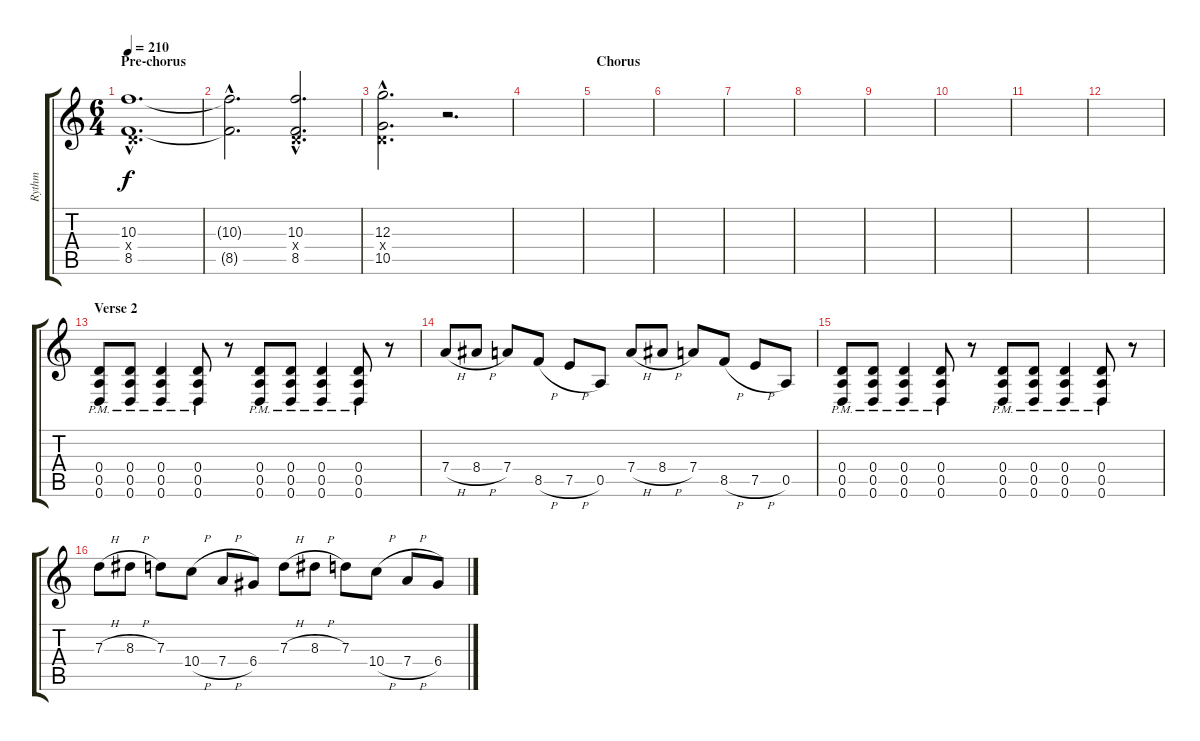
\track ("Rythm" "Rythm") {instrument distortionguitar}
\staff {score tabs}
\tuning (E4 B3 G3 D3 A2 D2) {hide}
\ts (6 4)
\section ("" "Pre-chorus")
\tempo 210
\clef g2
\ks c
(10.3{hac} 0.4{hac x} 8.5{hac}).1{d dy f volume 16 instrument acousticguitarsteel} |
(10.3{hac t} 8.5{hac t}).2{d} (10.3{hac} 0.4{hac x} 8.5{hac}).2{d} |
(12.3{hac} 0.4{hac x} 10.5{hac}).2{d} r.2{d} |
|
\section ("" "Chorus")
|
|
|
|
|
|
|
|
\section ("" "Verse 2")
(0.4{pm} 0.5{pm} 0.6{pm}).8{volume 16 instrument distortionguitar} (0.4{pm} 0.5{pm} 0.6{pm}).8 (0.4{pm} 0.5{pm} 0.6{pm}).4 (0.4{pm} 0.5{pm} 0.6{pm}).8 r.8 (0.4{pm} 0.5{pm} 0.6{pm}).8 (0.4{pm} 0.5{pm} 0.6{pm}).8 (0.4{pm} 0.5{pm} 0.6{pm}).4 (0.4{pm} 0.5{pm} 0.6{pm}).8 r.8 |
7.4{h}.8 8.4{h}.8 7.4.8 8.5{h}.8 7.5{h}.8 0.5.8 7.4{h}.8 8.4{h}.8 7.4.8 8.5{h}.8 7.5{h}.8 0.5.8 |
(0.4{pm} 0.5{pm} 0.6{pm}).8{volume 16 instrument distortionguitar} (0.4{pm} 0.5{pm} 0.6{pm}).8 (0.4{pm} 0.5{pm} 0.6{pm}).4 (0.4{pm} 0.5{pm} 0.6{pm}).8 r.8 (0.4{pm} 0.5{pm} 0.6{pm}).8 (0.4{pm} 0.5{pm} 0.6{pm}).8 (0.4{pm} 0.5{pm} 0.6{pm}).4 (0.4{pm} 0.5{pm} 0.6{pm}).8 r.8 |
7.3{h}.8 8.3{h}.8 7.3.8 10.4{h}.8 7.4{h}.8 6.4.8 7.3{h}.8 8.3{h}.8 7.3.8 10.4{h}.8 7.4{h}.8 6.4.8
